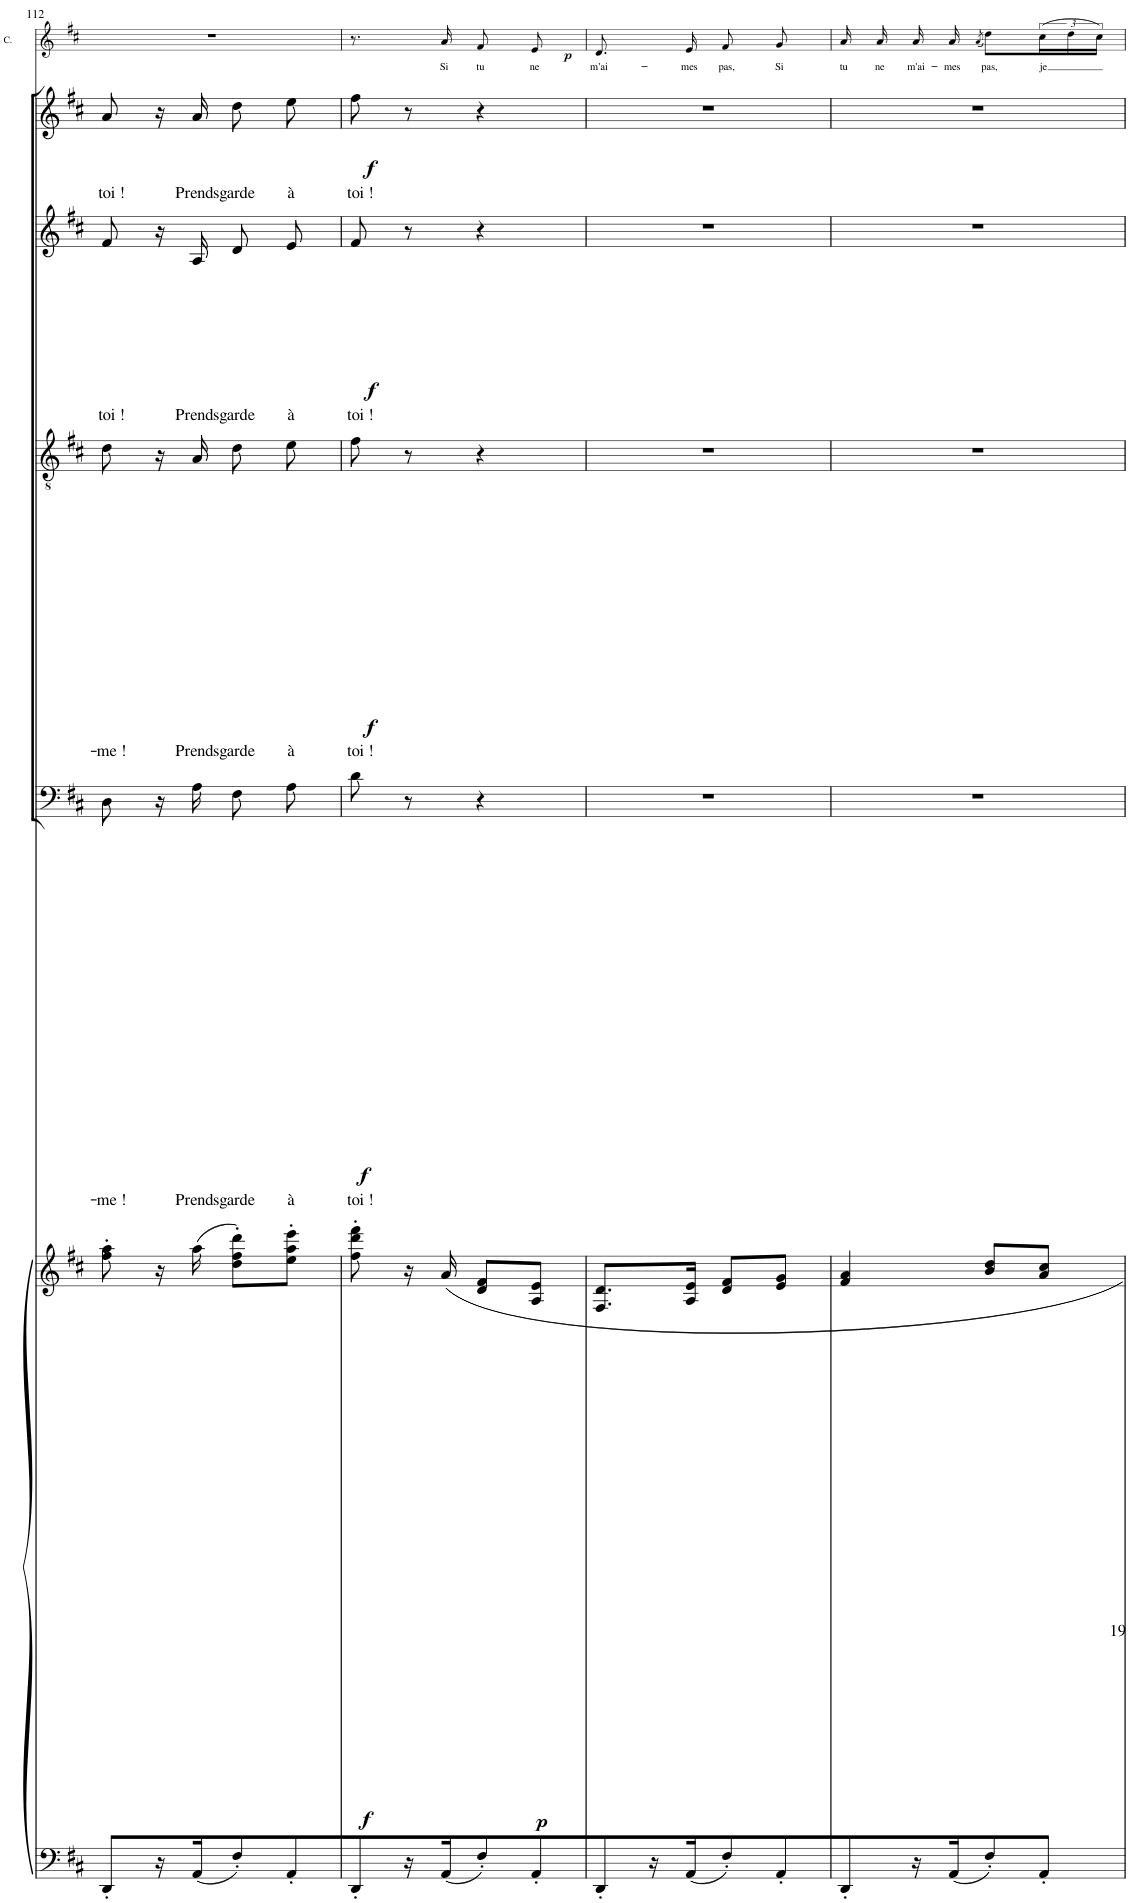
**kern	**kern	**dynam	**kern	**text	**dynam	**kern	**text	**dynam	**kern	**text	**dynam	**kern	**text	**dynam	**kern	**text	**dynam
*part6	*part6	*part6	*part5	*part5	*part5	*part4	*part4	*part4	*part3	*part3	*part3	*part2	*part2	*part2	*part1	*part1	*part1
*staff7	*staff6	*staff6/7	*staff5	*staff5	*staff5	*staff4	*staff4	*staff4	*staff3	*staff3	*staff3	*staff2	*staff2	*staff2	*staff1	*staff1	*staff1
*I"Piano	*	*	*I"BASSES Hommes  du peuple	*	*	*I"TENORS Jeunes gens	*	*	*I"ALTI Cigarières	*	*	*I"SOPRANI Cigarières	*	*	*I"CARMEN	*	*
*I'Pno	*	*	*	*	*	*	*	*	*	*	*	*	*	*	*I'C.	*	*
!!LO:PB:g=z
*clefF4	*clefG2	*	*clefF4	*	*	*clefGv2	*	*	*clefG2	*	*	*clefG2	*	*	*clefG2	*	*
*k[f#c#]	*k[f#c#]	*	*k[f#c#]	*	*	*k[f#c#]	*	*	*k[f#c#]	*	*	*k[f#c#]	*	*	*k[f#c#]	*	*
*M2/4	*M2/4	*	*M2/4	*	*	*M2/4	*	*	*M2/4	*	*	*M2/4	*	*	*M2/4	*	*
=112	=112	=112	=112	=112	=112	=112	=112	=112	=112	=112	=112	=112	=112	=112	=112	=112	=112
!	!	!	!	!LO:LY:b	!	!	!LO:LY:b	!	!	!LO:LY:b	!	!	!LO:LY:b	!	!	!	!
8DD'/L	8ff#\' 8aa\'	.	8D\	-me !	.	8d\	-me !	.	8f#/	toi !	.	8a/	toi !	.	2r	.	.
16r	16r	.	16r	.	.	16r	.	.	16r	.	.	16r	.	.	.	.	.
!	!	!LO:DY:b	!	!LO:LY:b	!LO:DY:b	!	!LO:LY:b	!LO:DY:b	!	!LO:LY:b	!LO:DY:b	!	!LO:LY:b	!LO:DY:b	!	!	!
16AA/J	(16aa\	f	16A\	Prends	f	16A/	Prends	f	16A/	Prends	f	16a/	Prends	f	.	.	.
!	!	!	!	!LO:LY:b	!	!	!LO:LY:b	!	!	!LO:LY:b	!	!	!LO:LY:b	!	!	!	!
8F#'/	8dd\' 8ff#\' 8ddd\'L)	.	8F#\L	garde	.	8d\L	garde	.	8d/L	garde	.	8dd\L	garde	.	.	.	.
!	!	!	!	!LO:LY:b	!	!	!LO:LY:b	!	!	!LO:LY:b	!	!	!LO:LY:b	!	!	!	!
8AA'/	8ee\' 8aa\' 8eee\'J	.	8A\J	à	.	8e\J	à	.	8e/J	à	.	8ee\J	à	.	.	.	.
=113	=113	=113	=113	=113	=113	=113	=113	=113	=113	=113	=113	=113	=113	=113	=113	=113	=113
!	!	!	!	!LO:LY:b	!	!	!LO:LY:b	!	!	!LO:LY:b	!	!	!LO:LY:b	!	!	!	!
8DD'/	8ff#\' 8ddd\' 8fff#\'	.	8d\	toi !	.	8f#\	toi !	.	8f#/	toi !	.	8ff#\	toi !	.	8.r	.	.
16r	16r	.	8r	.	.	8r	.	.	8r	.	.	8r	.	.	.	.	.
!	!	!LO:DY:b	!	!	!	!	!	!	!	!	!	!	!	!	!	!LO:LY:b	!LO:DY:b
16AA/J	16a/	p	.	.	.	.	.	.	.	.	.	.	.	.	16a/	Si	p
!	!	!	!	!	!	!	!	!	!	!	!	!	!	!	!	!LO:LY:b	!
8F#'/	8d/ 8f#/L	.	4r	.	.	4r	.	.	4r	.	.	4r	.	.	8f#/	tu	.
!	!	!	!	!	!	!	!	!	!	!	!	!	!	!	!	!LO:LY:b	!
8AA'/	8A/ 8e/J	.	.	.	.	.	.	.	.	.	.	.	.	.	8e/	ne	.
=114	=114	=114	=114	=114	=114	=114	=114	=114	=114	=114	=114	=114	=114	=114	=114	=114	=114
!	!	!	!	!	!	!	!	!	!	!	!	!	!	!	!	!LO:LY:b	!
8DD'/	8.F#/ 8.d/L	.	2r	.	.	2r	.	.	2r	.	.	2r	.	.	8.d/	m'ai-	.
16r	.	.	.	.	.	.	.	.	.	.	.	.	.	.	.	.	.
!	!	!	!	!	!	!	!	!	!	!	!	!	!	!	!	!LO:LY:b	!
16AA/J	16A/ 16e/Jk	.	.	.	.	.	.	.	.	.	.	.	.	.	16e/	-mes	.
!	!	!	!	!	!	!	!	!	!	!	!	!	!	!	!	!LO:LY:b	!
8F#'/	8d/ 8f#/L	.	.	.	.	.	.	.	.	.	.	.	.	.	8f#/	pas,	.
!	!	!	!	!	!	!	!	!	!	!	!	!	!	!	!	!LO:LY:b	!
8AA'/	8e/ 8g/J	.	.	.	.	.	.	.	.	.	.	.	.	.	8g/	Si	.
=115	=115	=115	=115	=115	=115	=115	=115	=115	=115	=115	=115	=115	=115	=115	=115	=115	=115
!	!	!	!	!	!	!	!	!	!	!	!	!	!	!	!	!LO:LY:b	!
8DD'/	4f#/ 4a/	.	2r	.	.	2r	.	.	2r	.	.	2r	.	.	16a/	tu	.
!	!	!	!	!	!	!	!	!	!	!	!	!	!	!	!	!LO:LY:b	!
.	.	.	.	.	.	.	.	.	.	.	.	.	.	.	16a/	ne	.
!	!	!	!	!	!	!	!	!	!	!	!	!	!	!	!	!LO:LY:b	!
16r	.	.	.	.	.	.	.	.	.	.	.	.	.	.	16a/	m'ai-	.
!	!	!	!	!	!	!	!	!	!	!	!	!	!	!	!	!LO:LY:b	!
16AA/J	.	.	.	.	.	.	.	.	.	.	.	.	.	.	16a/	-mes	.
.	.	.	.	.	.	.	.	.	.	.	.	.	.	.	(8qa/	.	.
!	!	!	!	!	!	!	!	!	!	!	!	!	!	!	!	!LO:LY:b	!
8F#'/	8b/ 8dd/L	.	.	.	.	.	.	.	.	.	.	.	.	.	8dd\L)	pas,	.
!	!	!	!	!	!	!	!	!	!	!	!	!	!	!	!	!LO:LY:b	!
8AA'/J	8a/ 8cc#/J	.	.	.	.	.	.	.	.	.	.	.	.	.	(24cc#\L	je	.
.	.	.	.	.	.	.	.	.	.	.	.	.	.	.	24dd\	.	.
.	.	.	.	.	.	.	.	.	.	.	.	.	.	.	24cc#\JJ)	.	.
=	=	=	=	=	=	=	=	=	=	=	=	=	=	=	=	=	=
*-	*-	*-	*-	*-	*-	*-	*-	*-	*-	*-	*-	*-	*-	*-	*-	*-	*-
